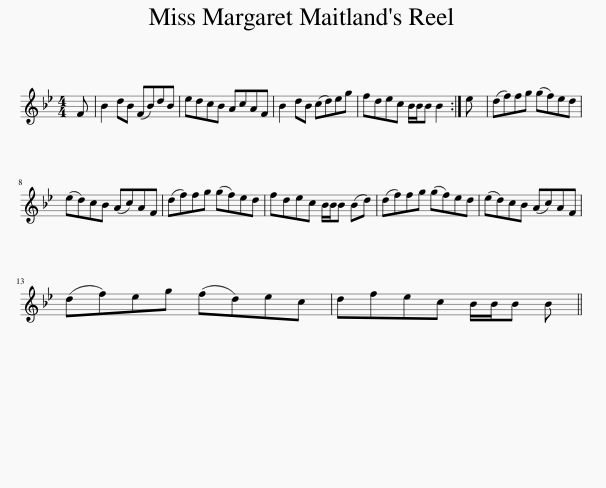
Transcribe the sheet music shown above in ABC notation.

X:1
L:1/8
M:4/4
I:linebreak $
K:Bb
V:1 treble
V:1
 F | B2 dB (FB)dB | edcB AcAF | B2 dB (cd)eg | fdec B/B/B B2 :| %5
 e | (df)fg (gf)ed |$ (ed)cB (Ac)AF | (df)fg (gf)ed | fdec B/B/B (Bd) | %10
 (df)fg (gf)ed | (ed)cB (Ac)AF |$ (df)eg (fd)ec | dfec B/B/B B || %14
